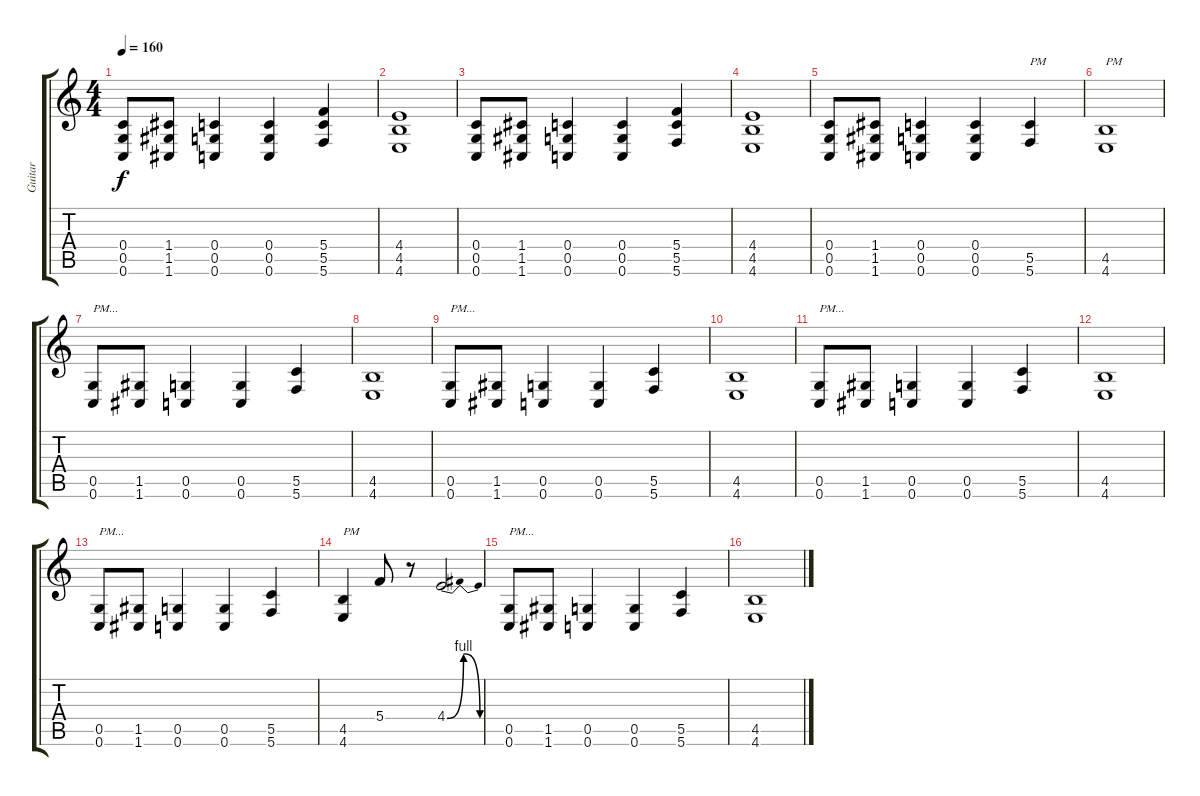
\track ("Guitar" "Guitar") {instrument distortionguitar}
\staff {score tabs}
\tuning (D4 A3 F3 C3 G2 C2) {hide}
\ts (4 4)
\tempo 160
\clef g2
\ks c
(0.4 0.5 0.6).8{dy f} (1.4 1.5 1.6).8 (0.4 0.5 0.6).4 (0.4 0.5 0.6).4 (5.4 5.5 5.6).4 |
(4.4 4.5 4.6).1 |
(0.4 0.5 0.6).8 (1.4 1.5 1.6).8 (0.4 0.5 0.6).4 (0.4 0.5 0.6).4 (5.4 5.5 5.6).4 |
(4.4 4.5 4.6).1 |
(0.4 0.5 0.6).8 (1.4 1.5 1.6).8 (0.4 0.5 0.6).4 (0.4 0.5 0.6).4 (5.5 5.6).4{txt "PM"} |
(4.5 4.6).1{txt "PM"} |
(0.5 0.6).8{txt "PM..."} (1.5 1.6).8 (0.5 0.6).4 (0.5 0.6).4 (5.5 5.6).4 |
(4.5 4.6).1 |
(0.5 0.6).8{txt "PM..."} (1.5 1.6).8 (0.5 0.6).4 (0.5 0.6).4 (5.5 5.6).4 |
(4.5 4.6).1 |
(0.5 0.6).8{txt "PM..."} (1.5 1.6).8 (0.5 0.6).4 (0.5 0.6).4 (5.5 5.6).4 |
(4.5 4.6).1 |
(0.5 0.6).8{txt "PM..."} (1.5 1.6).8 (0.5 0.6).4 (0.5 0.6).4 (5.5 5.6).4 |
(4.5 4.6).4{txt "PM"} 5.4.8 r.8 4.4{be (bendrelease 0 0 15 4 30 4 60 0)}.2 |
(0.5 0.6).8{txt "PM..."} (1.5 1.6).8 (0.5 0.6).4 (0.5 0.6).4 (5.5 5.6).4 |
(4.5 4.6).1
